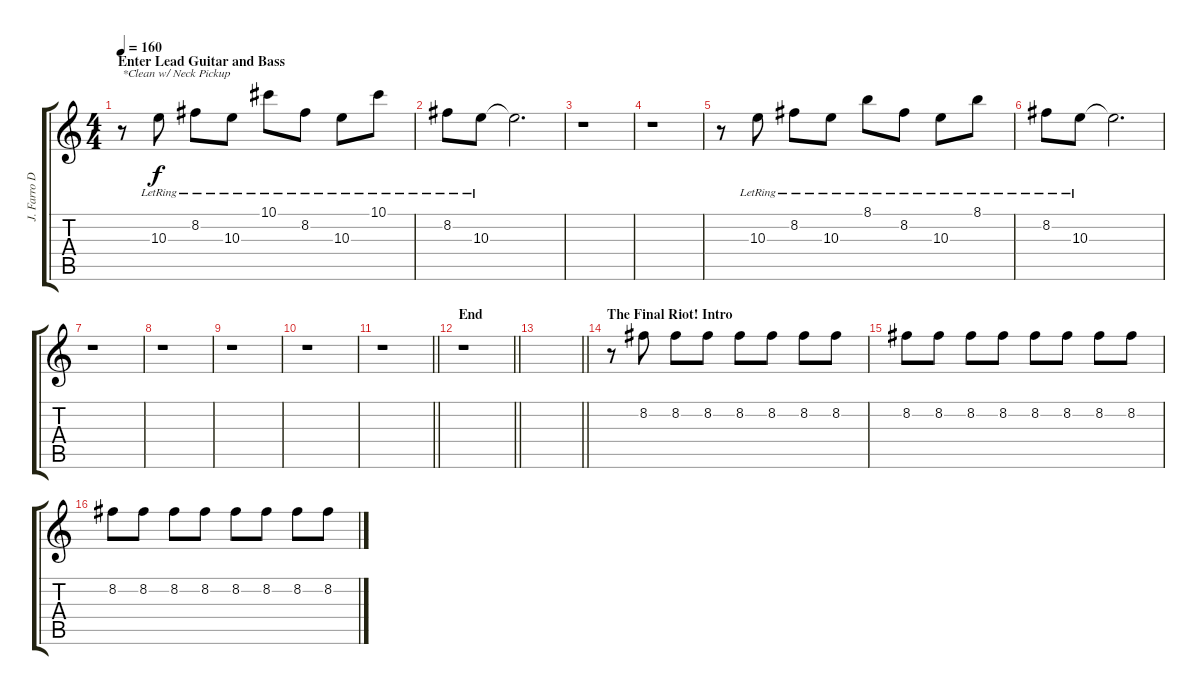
\track ("J. Farro Delay" "J. Farro D") {instrument distortionguitar}
\staff {score tabs}
\tuning (Eb4 Bb3 Gb3 Db3 Ab2 Db2) {hide}
\ts (4 4)
\section ("" "Enter Lead Guitar and Bass")
\tempo 160
\clef g2
\ks c
r.8{txt "*Clean w/ Neck Pickup" dy f volume 10 instrument electricguitarjazz} 10.3{lr}.8 8.2{lr}.8 10.3{lr}.8 10.1{lr}.8 8.2{lr}.8 10.3{lr}.8 10.1{lr}.8 |
8.2{lr}.8 10.3{lr}.8 10.3{t}.2{d} |
r.1 |
r.1 |
r.8 10.3{lr}.8 8.2{lr}.8 10.3{lr}.8 8.1{lr}.8 8.2{lr}.8 10.3{lr}.8 8.1{lr}.8 |
8.2{lr}.8 10.3{lr}.8 10.3{t}.2{d} |
r.1 |
r.1 |
r.1 |
r.1 |
\barLineRight lightlight
r.1 |
\section ("" "End")
\barLineRight lightlight
r.1 |
\barLineRight lightlight
|
\section ("" "The Final Riot! Intro")
r.8{volume 12 instrument distortionguitar} 8.2.8 8.2.8 8.2.8 8.2.8 8.2.8 8.2.8 8.2.8 |
8.2.8 8.2.8 8.2.8 8.2.8 8.2.8 8.2.8 8.2.8 8.2.8 |
8.2.8 8.2.8 8.2.8 8.2.8 8.2.8 8.2.8 8.2.8 8.2.8
